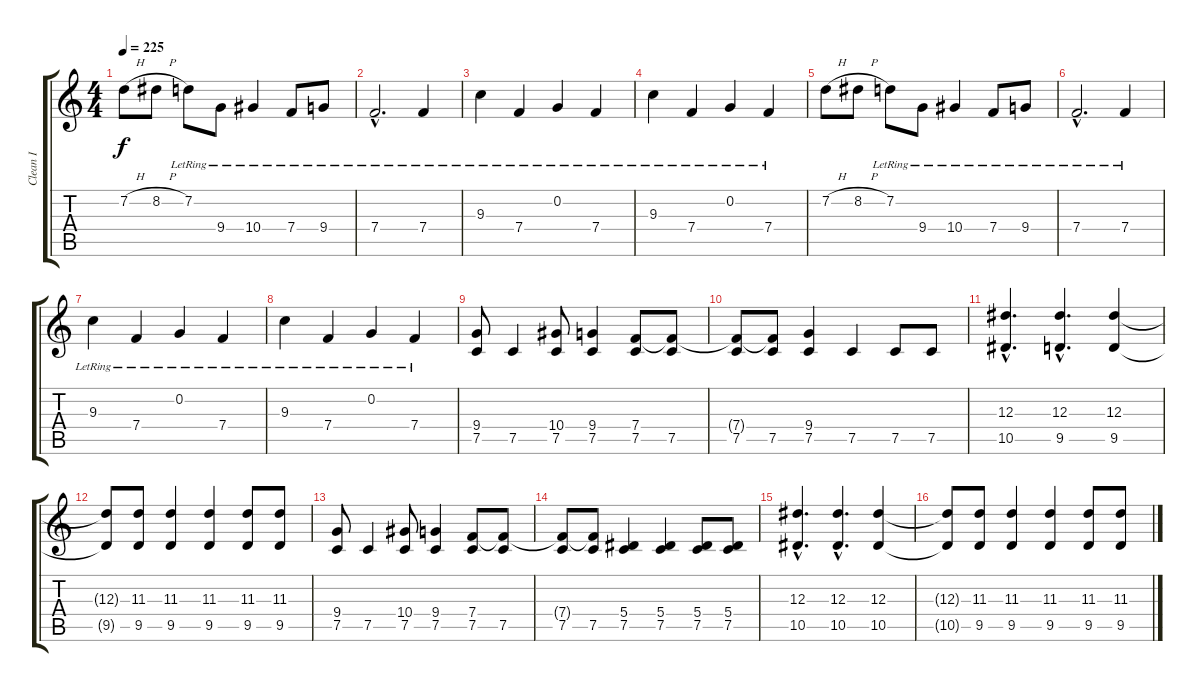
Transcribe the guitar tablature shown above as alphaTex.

\track ("Clean I" "Clean I") {instrument electricguitarjazz}
\staff {score tabs}
\tuning (C4 G3 Eb3 Bb2 F2 C2) {hide}
\ts (4 4)
\tempo 225
\clef g2
\ks c
7.2{h}.8{dy f volume 9} 8.2{h}.8 7.2{lr}.8 9.4{lr}.8 10.4{lr}.4 7.4{lr}.8 9.4{lr}.8 |
7.4{hac lr}.2{d} 7.4{lr}.4 |
9.3{lr}.4 7.4{lr}.4 0.2{lr}.4 7.4{lr}.4 |
9.3{lr}.4 7.4{lr}.4 0.2{lr}.4 7.4{lr}.4 |
7.2{h}.8 8.2{h}.8 7.2{lr}.8 9.4{lr}.8 10.4{lr}.4 7.4{lr}.8 9.4{lr}.8 |
7.4{hac lr}.2{d} 7.4{lr}.4 |
9.3{lr}.4 7.4{lr}.4 0.2{lr}.4 7.4{lr}.4 |
9.3{lr}.4 7.4{lr}.4 0.2{lr}.4 7.4{lr}.4 |
(9.4 7.5).8{volume 16} 7.5.4 (10.4 7.5).8 (9.4 7.5).4 (7.4 7.5).8 (7.4{t} 7.5).8 |
(7.4{t} 7.5).8 (7.4{t} 7.5).8 (9.4 7.5).4 7.5.4 7.5.8 7.5.8 |
(12.3{hac} 10.5{hac}).4{d} (12.3{hac} 9.5{hac}).4{d} (12.3 9.5).4 |
(12.3{t} 9.5{t}).8 (11.3 9.5).8 (11.3 9.5).4 (11.3 9.5).4 (11.3 9.5).8 (11.3 9.5).8 |
(9.4 7.5).8 7.5.4 (10.4 7.5).8 (9.4 7.5).4 (7.4 7.5).8 (7.4{t} 7.5).8 |
(7.4{t} 7.5).8 (7.4{t} 7.5).8 (5.4 7.5).4 (5.4 7.5).4 (5.4 7.5).8 (5.4 7.5).8 |
(12.3{hac} 10.5{hac}).4{d} (12.3{hac} 10.5{hac}).4{d} (12.3 10.5).4 |
(12.3{t} 10.5{t}).8 (11.3 9.5).8 (11.3 9.5).4 (11.3 9.5).4 (11.3 9.5).8 (11.3 9.5).8
